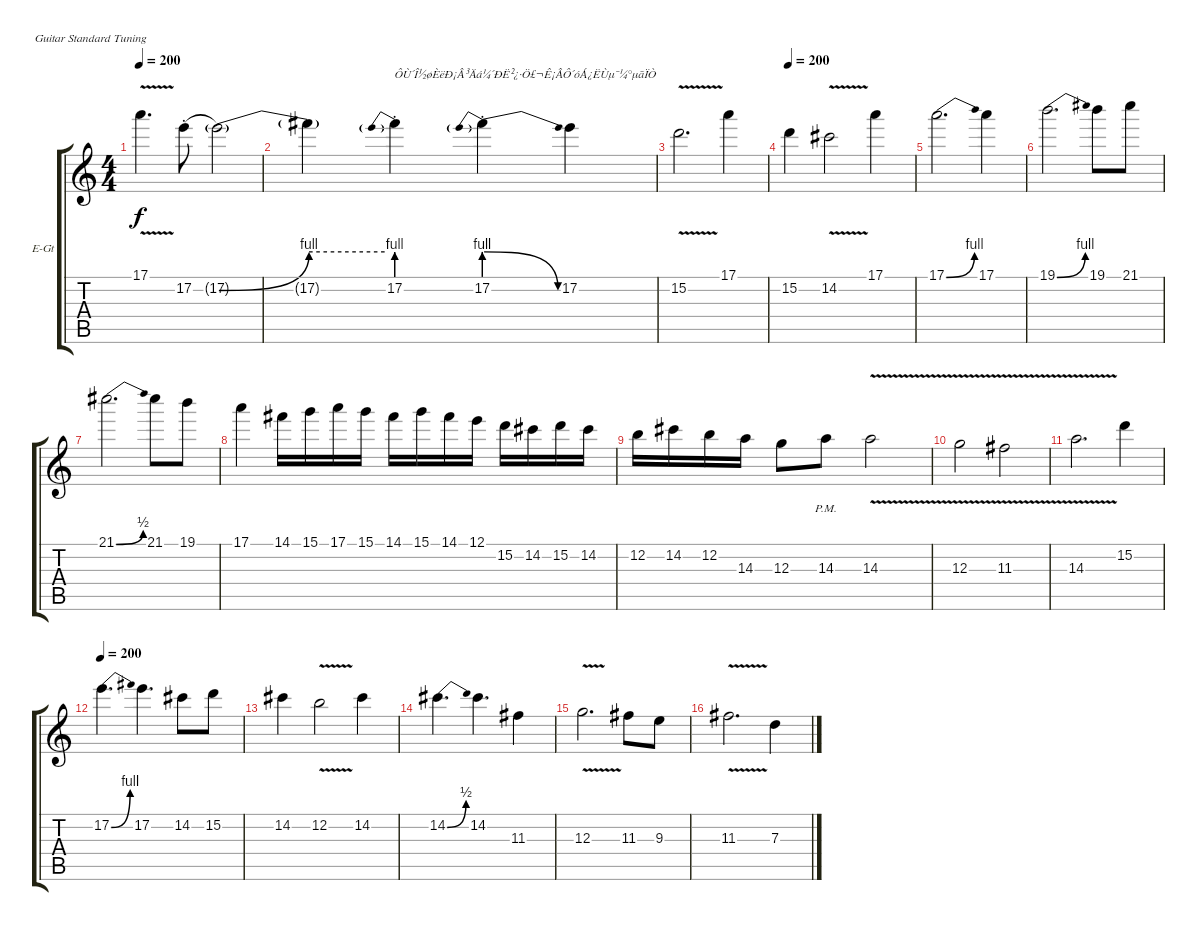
\bracketExtendMode groupsimilarinstruments
\firstSystemTrackNameOrientation horizontal
\otherSystemsTrackNameOrientation horizontal
\track ("Ö÷Òô½áËû" "E-Gt") {instrument distortionguitar}
\staff {score tabs}
\tuning (E4 B3 G3 D3 A2 E2)
\ts (4 4)
\tempo 200
\clef g2
\ks c
17.1{v}.4{d dy f} 17.2{be (hold 0 0 60 0) st}.8 17.2{be (bend 0 0 60 4) t}.2 |
17.2{be (hold 0 4 60 4) t}.4 17.2{be (prebend 0 4 60 4) st}.4{txt "ÔÙ´Î½øÈëÐ¡Â³Äá¼´ÐË²¿·Ö£¬Ê¡ÂÔ´óÁ¿ËÙµ¯¼°µãÏÒ"} 17.2{be (prebendrelease 0 4 60 0) st}.4 17.2.4 |
15.2{v}.2{d} 17.1.4 |
\tempo 200
15.2.4 14.2{v}.2 17.1.4 |
17.1{be (bend 0 0 60 4)}.2{d} 17.1.4 |
19.1{be (bend 0 0 60 4)}.2{d} 19.1.8 21.1.8 |
21.1{be (bend 0 0 60 2)}.2{d} 21.1.8 19.1.8 |
17.1.4 14.1.16 15.1.16 17.1.16 15.1.16 14.1.16 15.1.16 14.1.16 12.1.16 15.2.16 14.2.16 15.2.16 14.2.16 |
12.2.16 14.2.16 12.2.16 14.3.16 12.3.8 14.3{pm}.8 14.3{v}.2 |
12.3{v}.2 11.3{v}.2 |
14.3{v}.2{d} 15.2.4 |
\tempo 200
17.2{be (bend 0 0 60 4)}.4{d} 17.2.4{d} 14.2.8 15.2.8 |
14.2.4 12.2{v}.2 14.2.4 |
14.2{be (bend 0 0 60 2)}.4{d} 14.2.4{d} 11.3.4 |
12.3{v}.2{d} 11.3.8 9.3.8 |
11.3{v}.2{d} 7.3.4
